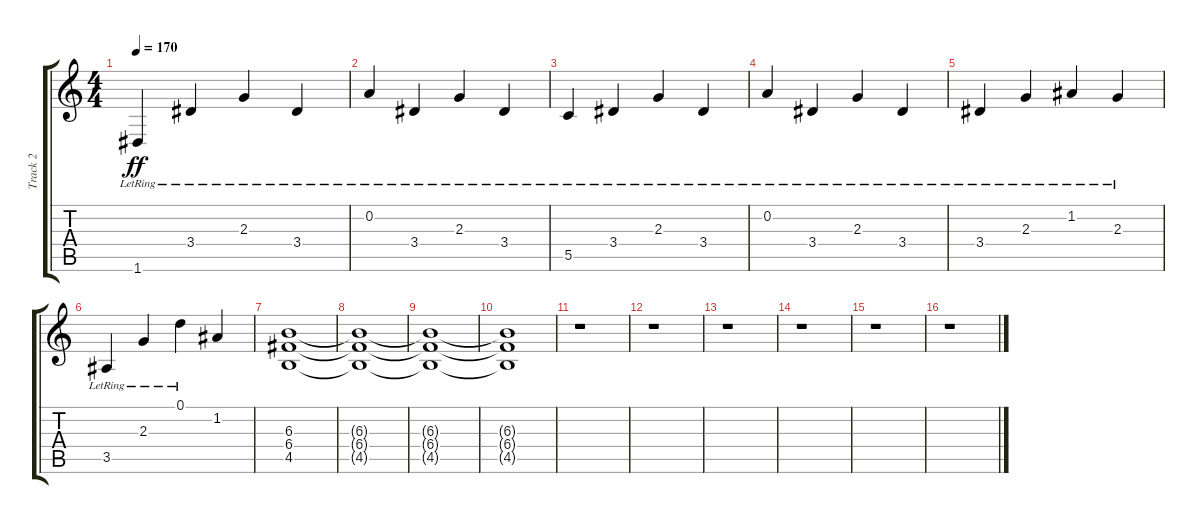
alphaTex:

\track ("Track 2" "Track 2") {instrument distortionguitar}
\staff {score tabs}
\tuning (D4 A3 F3 C3 G2 D2) {hide}
\ts (4 4)
\tempo 170
\clef g2
\ks c
1.6{lr}.4{dy ff} 3.4{lr}.4 2.3{lr}.4 3.4{lr}.4 |
0.2{lr}.4 3.4{lr}.4 2.3{lr}.4 3.4{lr}.4 |
5.5{lr}.4 3.4{lr}.4 2.3{lr}.4 3.4{lr}.4 |
0.2{lr}.4 3.4{lr}.4 2.3{lr}.4 3.4{lr}.4 |
3.4{lr}.4 2.3{lr}.4 1.2{lr}.4 2.3{lr}.4 |
3.5{lr}.4 2.3{lr}.4 0.1{lr}.4 1.2.4 |
(6.3 6.4 4.5).1 |
(6.3{t} 6.4{t} 4.5{t}).1{volume 12} |
(6.3{t} 6.4{t} 4.5{t}).1{volume 9} |
(6.3{t} 6.4{t} 4.5{t}).1{volume 6} |
r.1 |
r.1 |
r.1 |
r.1 |
r.1 |
r.1
